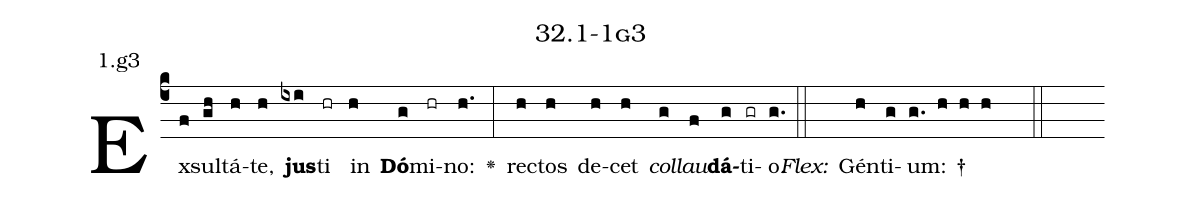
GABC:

name: 32.1-1g3;
annotation: 1.g3;
%%
(c4)Ex(f)sul(gh)tá(h)te,(h) <b>jus</b>(ixi)ti(hr) in(h) <b>Dó</b>(g)mi(hr)no:(h.) <v>\greheightstar</v>(:) rec(h)tos(h) de(h)cet(h) <i>col</i>(g)<i>lau</i>(f)<b>dá</b>(g)ti(gr)o.(g.) (::)
<i>Flex:</i>()  Gén(h)ti(g)um: †(g. h h h  ::)

%E(h) u(h) o(g) u(f) a(g) e.(g.) (::)
